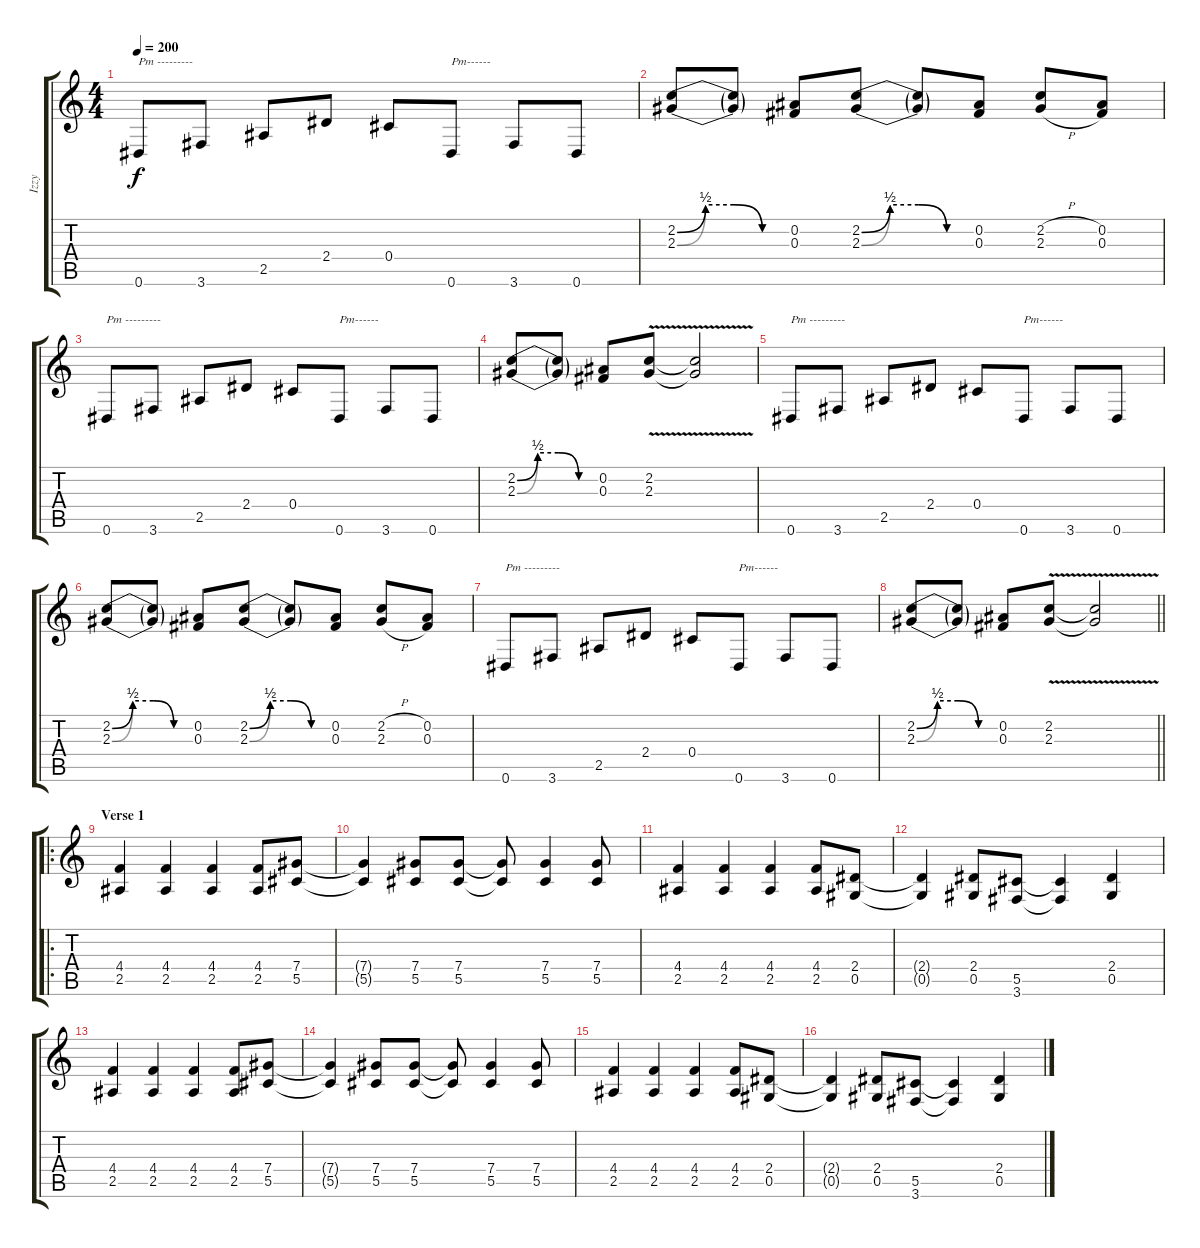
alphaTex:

\track ("Izzy" "Izzy") {instrument distortionguitar}
\staff {score tabs}
\tuning (Eb4 Bb3 Gb3 Db3 Ab2 Eb2) {hide}
\ts (4 4)
\tempo 200
\clef g2
\ks c
0.6.8{txt "Pm ---------" dy f} 3.6.8 2.5.8 2.4.8 0.4.8 0.6.8{txt "Pm------"} 3.6.8 0.6.8 |
(2.2{be (custom 0 0 15 2 30 2 45 0 60 0)} 2.3{be (custom 0 0 15 2 30 2 45 0 60 0)}).8 (2.2{t} 2.3{t}).8 (0.2 0.3).8 (2.2{be (custom 0 0 15 2 30 2 45 0 60 0)} 2.3{be (custom 0 0 15 2 30 2 45 0 60 0)}).8 (2.2{t} 2.3{t}).8 (0.2 0.3).8 (2.2{h} 2.3{h}).8 (0.2 0.3).8 |
0.6.8{txt "Pm ---------"} 3.6.8 2.5.8 2.4.8 0.4.8 0.6.8{txt "Pm------"} 3.6.8 0.6.8 |
(2.2{be (custom 0 0 15 2 30 2 45 0 60 0)} 2.3{be (custom 0 0 15 2 30 2 45 0 60 0)}).8 (2.2{t} 2.3{t}).8 (0.2 0.3).8 (2.2{v} 2.3{v}).8 (2.2{t} 2.3{t}).2 |
0.6.8{txt "Pm ---------"} 3.6.8 2.5.8 2.4.8 0.4.8 0.6.8{txt "Pm------"} 3.6.8 0.6.8 |
(2.2{be (custom 0 0 15 2 30 2 45 0 60 0)} 2.3{be (custom 0 0 15 2 30 2 45 0 60 0)}).8 (2.2{t} 2.3{t}).8 (0.2 0.3).8 (2.2{be (custom 0 0 15 2 30 2 45 0 60 0)} 2.3{be (custom 0 0 15 2 30 2 45 0 60 0)}).8 (2.2{t} 2.3{t}).8 (0.2 0.3).8 (2.2{h} 2.3{h}).8 (0.2 0.3).8 |
0.6.8{txt "Pm ---------"} 3.6.8 2.5.8 2.4.8 0.4.8 0.6.8{txt "Pm------"} 3.6.8 0.6.8 |
\barLineRight lightlight
(2.2{be (custom 0 0 15 2 30 2 45 0 60 0)} 2.3{be (custom 0 0 15 2 30 2 45 0 60 0)}).8 (2.2{t} 2.3{t}).8 (0.2 0.3).8 (2.2{v} 2.3{v}).8 (2.2{t} 2.3{t}).2 |
\ro
\section ("" "Verse 1")
(4.4 2.5).4 (4.4 2.5).4 (4.4 2.5).4 (4.4 2.5).8 (7.4 5.5).8 |
(7.4{t} 5.5{t}).4 (7.4 5.5).8 (7.4 5.5).8 (7.4{t} 5.5{t}).8 (7.4 5.5).4 (7.4 5.5).8 |
(4.4 2.5).4 (4.4 2.5).4 (4.4 2.5).4 (4.4 2.5).8 (2.4 0.5).8 |
(2.4{t} 0.5{t}).4 (2.4 0.5).8 (5.5 3.6).8 (5.5{t} 3.6{t}).4 (2.4 0.5).4 |
(4.4 2.5).4 (4.4 2.5).4 (4.4 2.5).4 (4.4 2.5).8 (7.4 5.5).8 |
(7.4{t} 5.5{t}).4 (7.4 5.5).8 (7.4 5.5).8 (7.4{t} 5.5{t}).8 (7.4 5.5).4 (7.4 5.5).8 |
(4.4 2.5).4 (4.4 2.5).4 (4.4 2.5).4 (4.4 2.5).8 (2.4 0.5).8 |
(2.4{t} 0.5{t}).4 (2.4 0.5).8 (5.5 3.6).8 (5.5{t} 3.6{t}).4 (2.4 0.5).4
